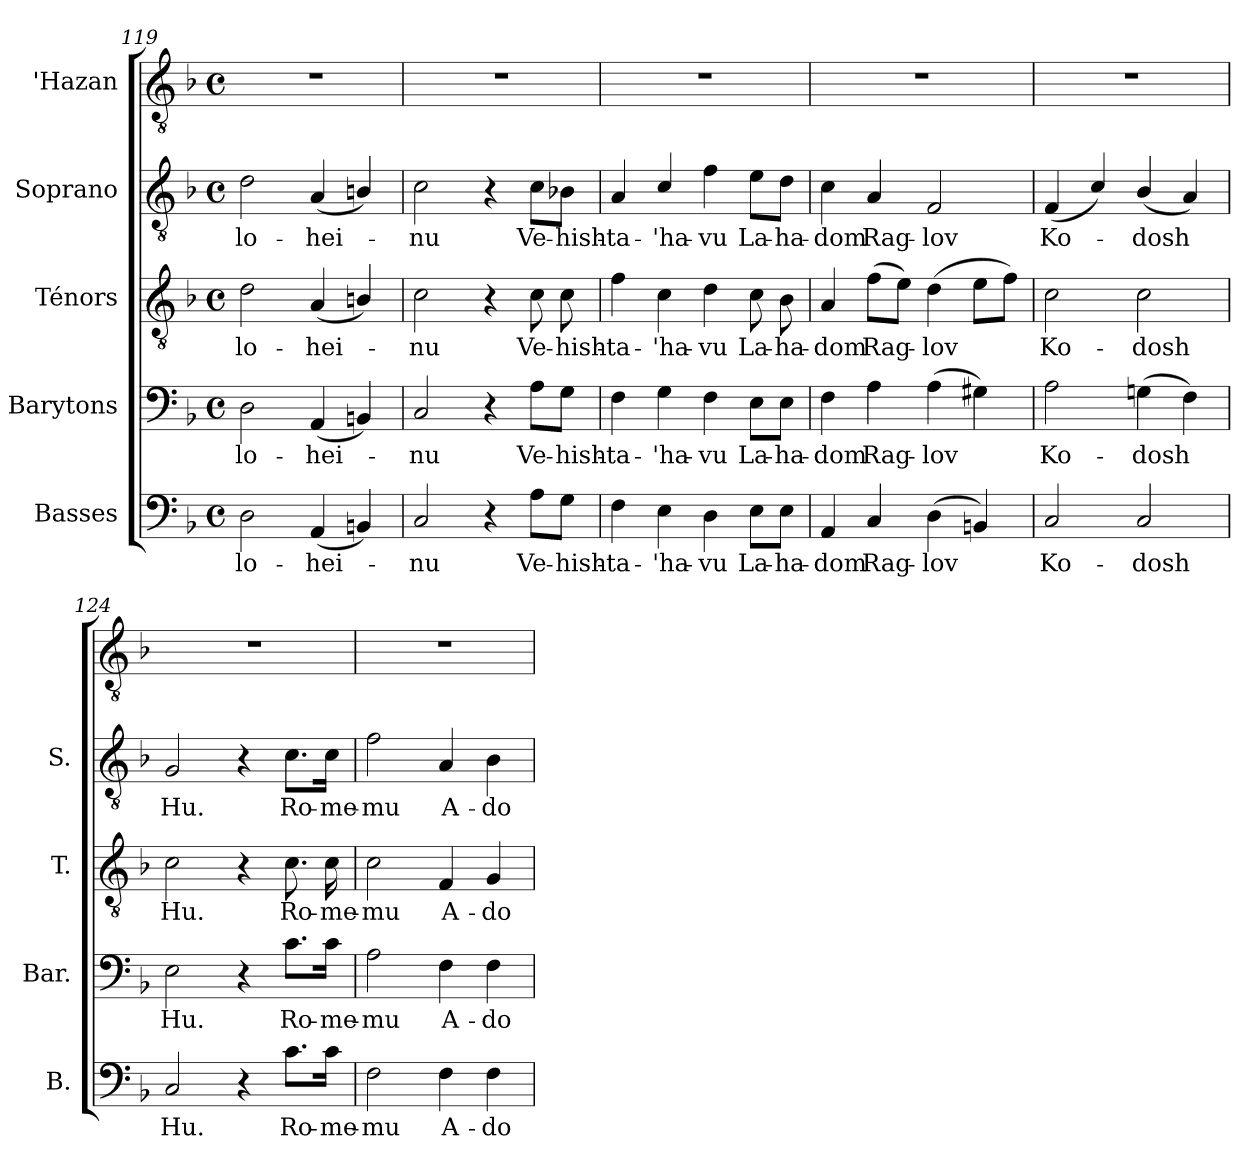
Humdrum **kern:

**kern	**text	**kern	**text	**kern	**text	**kern	**text	**kern
*part5	*part5	*part4	*part4	*part3	*part3	*part2	*part2	*part1
*staff5	*staff5	*staff4	*staff4	*staff3	*staff3	*staff2	*staff2	*staff1
*I"Basses	*	*I"Barytons	*	*I"Ténors	*	*I"Soprano	*	*I"'Hazan
*I'B.	*	*I'Bar.	*	*I'T.	*	*I'S.	*	*I''H.
!!LO:LB:g=z
*clefF4	*	*clefF4	*	*clefGv2	*	*clefGv2	*	*clefGv2
*	*	*	*	*ITrd7c12	*	*ITrd7c12	*	*ITrd7c12
*k[b-]	*	*k[b-]	*	*k[b-]	*	*k[b-]	*	*k[b-]
*F:	*	*F:	*	*F:	*	*F:	*	*F:
*M4/4	*	*M4/4	*	*M4/4	*	*M4/4	*	*M4/4
*met(c)	*	*met(c)	*	*met(c)	*	*met(c)	*	*met(c)
=119	=119	=119	=119	=119	=119	=119	=119	=119
!	!LO:LY:b:color=#000000	!	!	!	!	!	!	!
!	!	!	!LO:LY:b:color=#000000	!	!	!	!	!
!	!	!	!	!	!LO:LY:b:color=#000000	!	!	!
!	!	!	!	!	!	!	!LO:LY:b:color=#000000	!
2Di\	-lo-	2Di\	-lo-	2Di\	-lo-	2Di\	-lo-	1r
!	!LO:LY:b:color=#000000	!	!	!	!	!	!	!
!	!	!	!LO:LY:b:color=#000000	!	!	!	!	!
!	!	!	!	!	!LO:LY:b:color=#000000	!	!	!
!	!	!	!	!	!	!	!LO:LY:b:color=#000000	!
(4AAi/	-hei-	(4AAi/	-hei-	(4AAi/	-hei-	(4AAi/	-hei-	.
4BBni/)	.	4BBni/)	.	4BBni/)	.	4BBni/)	.	.
=120	=120	=120	=120	=120	=120	=120	=120	=120
!	!LO:LY:b:color=#000000	!	!	!	!	!	!	!
!	!	!	!LO:LY:b:color=#000000	!	!	!	!	!
!	!	!	!	!	!LO:LY:b:color=#000000	!	!	!
!	!	!	!	!	!	!	!LO:LY:b:color=#000000	!
2Ci/	-nu	2Ci/	-nu	2Ci\	-nu	2Ci\	-nu	1r
4r	.	4r	.	4r	.	4r	.	.
!	!LO:LY:b:color=#000000	!	!	!	!	!	!	!
!	!	!	!LO:LY:b:color=#000000	!	!	!	!	!
!	!	!	!	!	!LO:LY:b:color=#000000	!	!	!
!	!	!	!	!	!	!	!LO:LY:b:color=#000000	!
8Ai\L	Ve-	8Ai\L	Ve-	8Ci\	Ve-	8Ci\L	Ve-	.
!	!LO:LY:b:color=#000000	!	!	!	!	!	!	!
!	!	!	!LO:LY:b:color=#000000	!	!	!	!	!
!	!	!	!	!	!LO:LY:b:color=#000000	!	!	!
!	!	!	!	!	!	!	!LO:LY:b:color=#000000	!
8Gi\J	-hish-	8Gi\J	-hish-	8Ci\	-hish-	8BB-Xi\J	-hish-	.
=121	=121	=121	=121	=121	=121	=121	=121	=121
!	!LO:LY:b:color=#000000	!	!	!	!	!	!	!
!	!	!	!LO:LY:b:color=#000000	!	!	!	!	!
!	!	!	!	!	!LO:LY:b:color=#000000	!	!	!
!	!	!	!	!	!	!	!LO:LY:b:color=#000000	!
4Fi\	-ta-	4Fi\	-ta-	4Fi\	-ta-	4AAi/	-ta-	1r
!	!LO:LY:b:color=#000000	!	!	!	!	!	!	!
!	!	!	!LO:LY:b:color=#000000	!	!	!	!	!
!	!	!	!	!	!LO:LY:b:color=#000000	!	!	!
!	!	!	!	!	!	!	!LO:LY:b:color=#000000	!
4Ei\	-'ha-	4Gi\	-'ha-	4Ci\	-'ha-	4Ci/	-'ha-	.
!	!LO:LY:b:color=#000000	!	!	!	!	!	!	!
!	!	!	!LO:LY:b:color=#000000	!	!	!	!	!
!	!	!	!	!	!LO:LY:b:color=#000000	!	!	!
!	!	!	!	!	!	!	!LO:LY:b:color=#000000	!
4Di\	-vu	4Fi\	-vu	4Di\	-vu	4Fi\	-vu	.
!	!LO:LY:b:color=#000000	!	!	!	!	!	!	!
!	!	!	!LO:LY:b:color=#000000	!	!	!	!	!
!	!	!	!	!	!LO:LY:b:color=#000000	!	!	!
!	!	!	!	!	!	!	!LO:LY:b:color=#000000	!
8Ei\L	La-	8Ei\L	La-	8Ci\	La-	8Ei\L	La-	.
!	!LO:LY:b:color=#000000	!	!	!	!	!	!	!
!	!	!	!LO:LY:b:color=#000000	!	!	!	!	!
!	!	!	!	!	!LO:LY:b:color=#000000	!	!	!
!	!	!	!	!	!	!	!LO:LY:b:color=#000000	!
8Ei\J	-ha-	8Ei\J	-ha-	8BB-i\	-ha-	8Di\J	-ha-	.
=122	=122	=122	=122	=122	=122	=122	=122	=122
!	!LO:LY:b:color=#000000	!	!	!	!	!	!	!
!	!	!	!LO:LY:b:color=#000000	!	!	!	!	!
!	!	!	!	!	!LO:LY:b:color=#000000	!	!	!
!	!	!	!	!	!	!	!LO:LY:b:color=#000000	!
4AAi/	-dom	4Fi\	-dom	4AAi/	-dom	4Ci\	-dom	1r
!	!LO:LY:b:color=#000000	!	!	!	!	!	!	!
!	!	!	!LO:LY:b:color=#000000	!	!	!	!	!
!	!	!	!	!	!LO:LY:b:color=#000000	!	!	!
!	!	!	!	!	!	!	!LO:LY:b:color=#000000	!
4Ci/	Rag-	4Ai\	Rag-	(8Fi\L	Rag-	4AAi/	Rag-	.
.	.	.	.	8Ei\J)	.	.	.	.
!	!LO:LY:b:color=#000000	!	!	!	!	!	!	!
!	!	!	!LO:LY:b:color=#000000	!	!	!	!	!
!	!	!	!	!	!LO:LY:b:color=#000000	!	!	!
!	!	!	!	!	!	!	!LO:LY:b:color=#000000	!
(4Di\	-lov	(4Ai\	-lov	(4Di\	-lov	2FFi/	-lov	.
4BBni/)	.	4G#Xi\)	.	8Ei\L	.	.	.	.
.	.	.	.	8Fi\J)	.	.	.	.
=123	=123	=123	=123	=123	=123	=123	=123	=123
!	!LO:LY:b:color=#000000	!	!	!	!	!	!	!
!	!	!	!LO:LY:b:color=#000000	!	!	!	!	!
!	!	!	!	!	!LO:LY:b:color=#000000	!	!	!
!	!	!	!	!	!	!	!LO:LY:b:color=#000000	!
2Ci/	Ko-	2Ai\	Ko-	2Ci\	Ko-	(4FFi/	Ko-	1r
.	.	.	.	.	.	4Ci/)	.	.
!	!LO:LY:b:color=#000000	!	!	!	!	!	!	!
!	!	!	!LO:LY:b:color=#000000	!	!	!	!	!
!	!	!	!	!	!LO:LY:b:color=#000000	!	!	!
!	!	!	!	!	!	!	!LO:LY:b:color=#000000	!
2Ci/	-dosh	(4Gni\	-dosh	2Ci\	-dosh	(4BB-i/	-dosh	.
.	.	4Fi\)	.	.	.	4AAi/)	.	.
=124	=124	=124	=124	=124	=124	=124	=124	=124
!	!LO:LY:b:color=#000000	!	!	!	!	!	!	!
!	!	!	!LO:LY:b:color=#000000	!	!	!	!	!
!	!	!	!	!	!LO:LY:b:color=#000000	!	!	!
!	!	!	!	!	!	!	!LO:LY:b:color=#000000	!
2Ci/	Hu.	2Ei\	Hu.	2Ci\	Hu.	2GGi/	Hu.	1r
4r	.	4r	.	4r	.	4r	.	.
!	!LO:LY:b:color=#000000	!	!	!	!	!	!	!
!	!	!	!LO:LY:b:color=#000000	!	!	!	!	!
!	!	!	!	!	!LO:LY:b:color=#000000	!	!	!
!	!	!	!	!	!	!	!LO:LY:b:color=#000000	!
8.ci\L	Ro-	8.ci\L	Ro-	8.Ci\	Ro-	8.Ci\L	Ro-	.
!	!LO:LY:b:color=#000000	!	!	!	!	!	!	!
!	!	!	!LO:LY:b:color=#000000	!	!	!	!	!
!	!	!	!	!	!LO:LY:b:color=#000000	!	!	!
!	!	!	!	!	!	!	!LO:LY:b:color=#000000	!
16ci\Jk	-me-	16ci\Jk	-me-	16Ci\	-me-	16Ci\Jk	-me-	.
!!LO:LB:g=z
=125	=125	=125	=125	=125	=125	=125	=125	=125
!	!LO:LY:b:color=#000000	!	!	!	!	!	!	!
!	!	!	!LO:LY:b:color=#000000	!	!	!	!	!
!	!	!	!	!	!LO:LY:b:color=#000000	!	!	!
!	!	!	!	!	!	!	!LO:LY:b:color=#000000	!
2Fi\	-mu	2Ai\	-mu	2Ci\	-mu	2Fi\	-mu	1r
!	!LO:LY:b:color=#000000	!	!	!	!	!	!	!
!	!	!	!LO:LY:b:color=#000000	!	!	!	!	!
!	!	!	!	!	!LO:LY:b:color=#000000	!	!	!
!	!	!	!	!	!	!	!LO:LY:b:color=#000000	!
4Fi\	A-	4Fi\	A-	4FFi/	A-	4AAi/	A-	.
!	!LO:LY:b:color=#000000	!	!	!	!	!	!	!
!	!	!	!LO:LY:b:color=#000000	!	!	!	!	!
!	!	!	!	!	!LO:LY:b:color=#000000	!	!	!
!	!	!	!	!	!	!	!LO:LY:b:color=#000000	!
4Fi\	-do-	4Fi\	-do-	4GGi/	-do-	4BB-i\	-do-	.
=	=	=	=	=	=	=	=	=
*-	*-	*-	*-	*-	*-	*-	*-	*-
